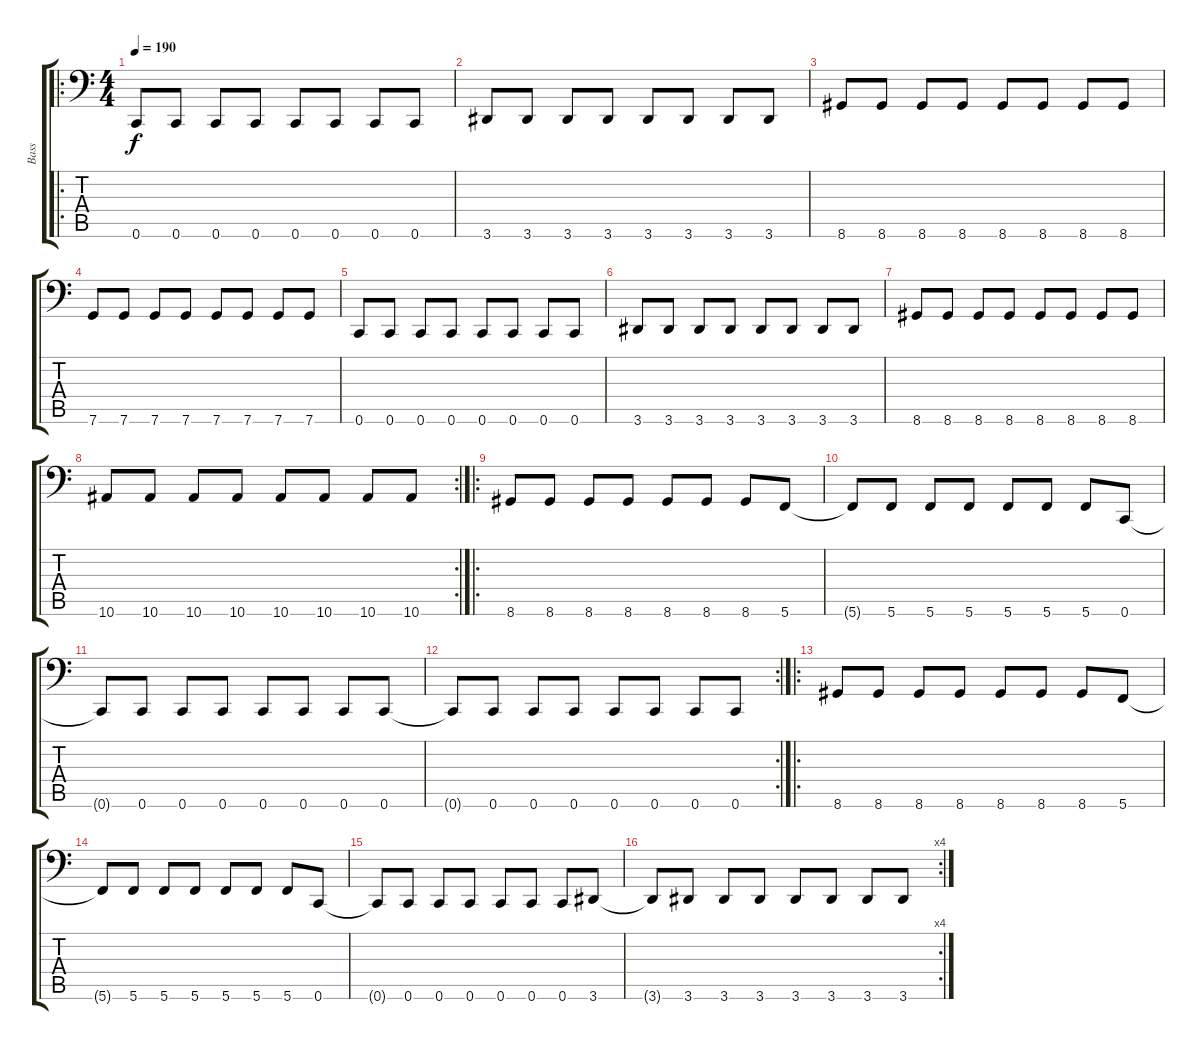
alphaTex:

\track ("Bass" "Bass") {instrument electricbasspick}
\staff {score tabs}
\tuning (D3 A2 F2 C2 G1 C1) {hide}
\ro
\ts (4 4)
\tempo 190
\clef f4
\ks c
0.6.8{dy f} 0.6.8 0.6.8 0.6.8 0.6.8 0.6.8 0.6.8 0.6.8 |
3.6.8 3.6.8 3.6.8 3.6.8 3.6.8 3.6.8 3.6.8 3.6.8 |
8.6.8 8.6.8 8.6.8 8.6.8 8.6.8 8.6.8 8.6.8 8.6.8 |
7.6.8 7.6.8 7.6.8 7.6.8 7.6.8 7.6.8 7.6.8 7.6.8 |
0.6.8 0.6.8 0.6.8 0.6.8 0.6.8 0.6.8 0.6.8 0.6.8 |
3.6.8 3.6.8 3.6.8 3.6.8 3.6.8 3.6.8 3.6.8 3.6.8 |
8.6.8 8.6.8 8.6.8 8.6.8 8.6.8 8.6.8 8.6.8 8.6.8 |
\rc 2
10.6.8 10.6.8 10.6.8 10.6.8 10.6.8 10.6.8 10.6.8 10.6.8 |
\ro
8.6.8 8.6.8 8.6.8 8.6.8 8.6.8 8.6.8 8.6.8 5.6.8 |
5.6{t}.8 5.6.8 5.6.8 5.6.8 5.6.8 5.6.8 5.6.8 0.6.8 |
0.6{t}.8 0.6.8 0.6.8 0.6.8 0.6.8 0.6.8 0.6.8 0.6.8 |
\rc 2
0.6{t}.8 0.6.8 0.6.8 0.6.8 0.6.8 0.6.8 0.6.8 0.6.8 |
\ro
8.6.8 8.6.8 8.6.8 8.6.8 8.6.8 8.6.8 8.6.8 5.6.8 |
5.6{t}.8 5.6.8 5.6.8 5.6.8 5.6.8 5.6.8 5.6.8 0.6.8 |
0.6{t}.8 0.6.8 0.6.8 0.6.8 0.6.8 0.6.8 0.6.8 3.6.8 |
\rc 4
3.6{t}.8 3.6.8 3.6.8 3.6.8 3.6.8 3.6.8 3.6.8 3.6.8
